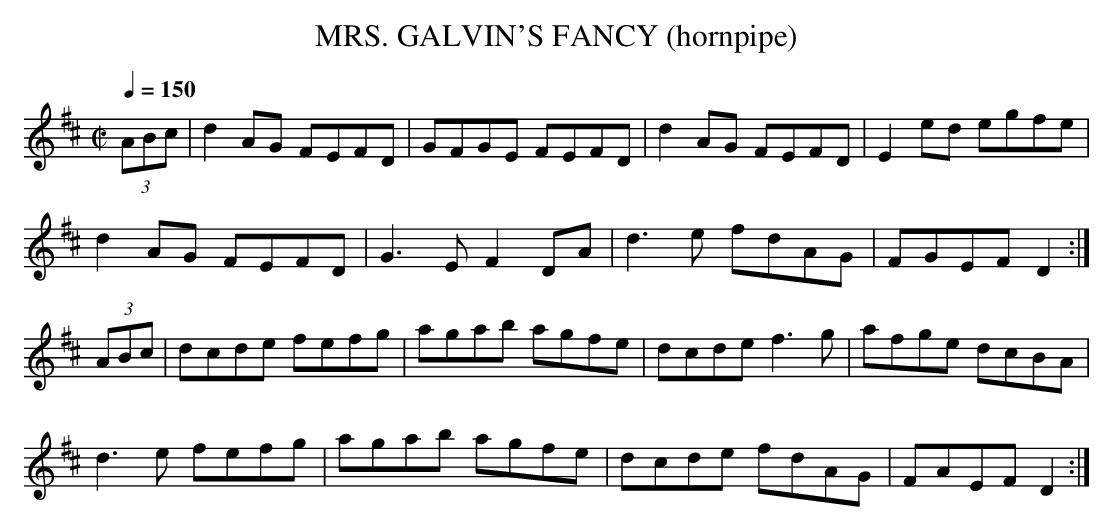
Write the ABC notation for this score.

X:1
T:MRS. GALVIN'S FANCY (hornpipe)
Q:1/4=150
L:1/8
M:C|
K:D
(3ABc|d2AG FEFD|GFGE FEFD|d2AG FEFD|E2ed egfe|
d2AG FEFD|G3E F2 DA|d3e fdAG|FGEF D2:|
(3ABc|dcde fefg|agab agfe|dcde f3g|afge dcBA|
d3e fefg|agab agfe|dcde fdAG|FAEF D2:|
